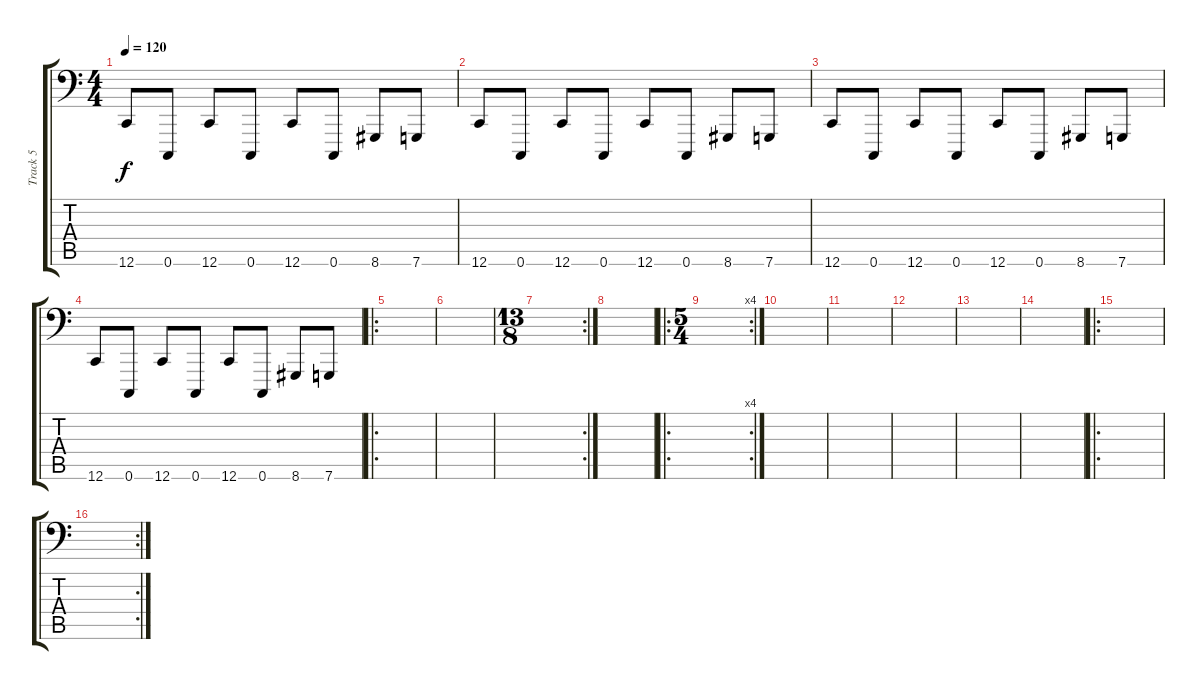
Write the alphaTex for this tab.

\track ("Track 5" "Track 5") {instrument synthbrass1}
\staff {score tabs}
\tuning (D3 A2 F2 C2 G1 C1) {hide}
\ts (4 4)
\tempo 120
\clef f4
\ks c
12.6.8{dy f} 0.6.8 12.6.8 0.6.8 12.6.8 0.6.8 8.6.8 7.6.8 |
12.6.8 0.6.8 12.6.8 0.6.8 12.6.8 0.6.8 8.6.8 7.6.8 |
12.6.8 0.6.8 12.6.8 0.6.8 12.6.8 0.6.8 8.6.8 7.6.8 |
12.6.8 0.6.8 12.6.8 0.6.8 12.6.8 0.6.8 8.6.8 7.6.8 |
\ro
|
|
\rc 2
\ts (13 8)
|
|
\ro
\rc 4
\ts (5 4)
|
|
|
|
|
|
\ro
|
\rc 2
